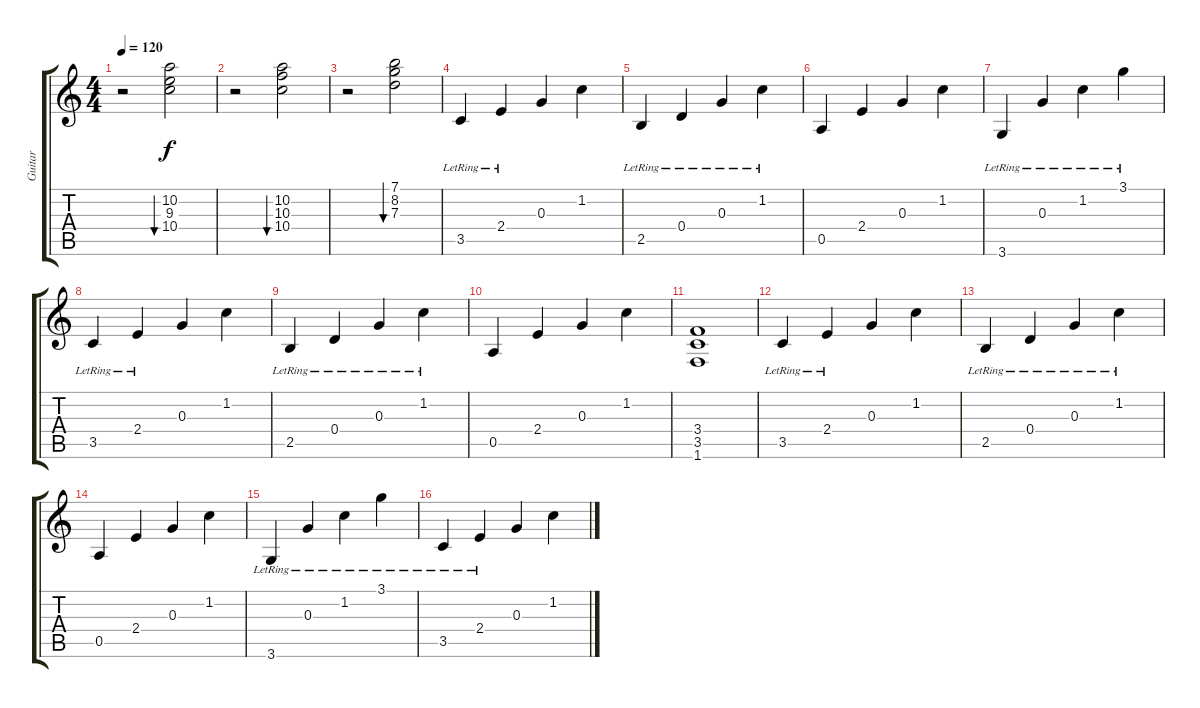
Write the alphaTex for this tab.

\track ("Guitar" "Guitar") {instrument electricguitarclean}
\staff {score tabs}
\tuning (E4 B3 G3 D3 A2 E2) {hide}
\ts (4 4)
\tempo 120
\clef g2
\ks c
r.2{dy f} (10.2 9.3 10.4).2{bu 240} |
r.2 (10.2 10.3 10.4).2{bu 240} |
r.2 (7.1 8.2 7.3).2{bu 240} |
3.5{lr}.4 2.4{lr}.4 0.3.4 1.2.4 |
2.5{lr}.4 0.4{lr}.4 0.3{lr}.4 1.2{lr}.4 |
0.5.4 2.4.4 0.3.4 1.2.4 |
3.6{lr}.4 0.3{lr}.4 1.2{lr}.4 3.1{lr}.4 |
3.5{lr}.4 2.4{lr}.4 0.3.4 1.2.4 |
2.5{lr}.4 0.4{lr}.4 0.3{lr}.4 1.2{lr}.4 |
0.5.4 2.4.4 0.3.4 1.2.4 |
(3.4 3.5 1.6).1 |
3.5{lr}.4 2.4{lr}.4 0.3.4 1.2.4 |
2.5{lr}.4 0.4{lr}.4 0.3{lr}.4 1.2{lr}.4 |
0.5.4 2.4.4 0.3.4 1.2.4 |
3.6{lr}.4 0.3{lr}.4 1.2{lr}.4 3.1{lr}.4 |
3.5{lr}.4 2.4{lr}.4 0.3.4 1.2.4
